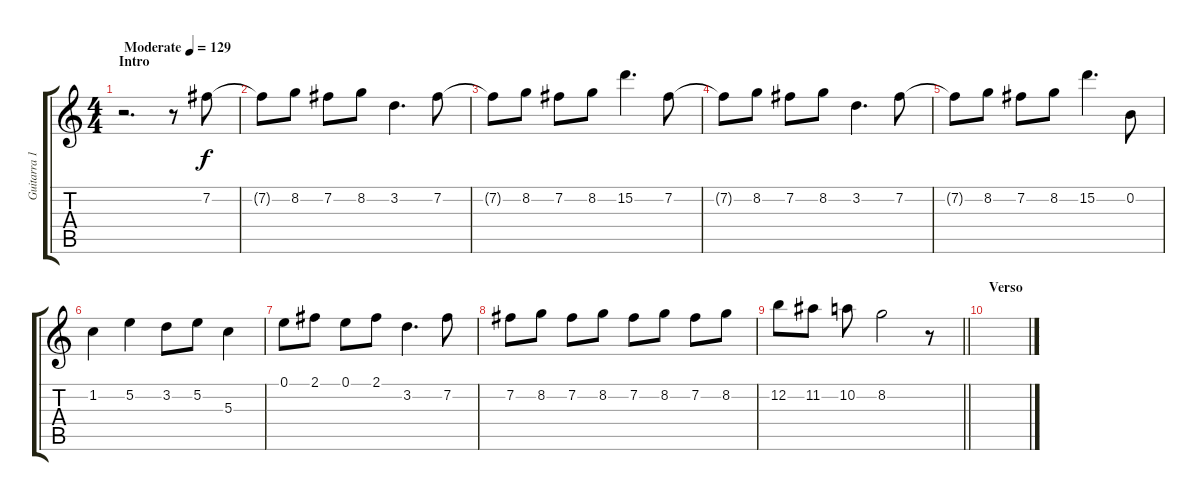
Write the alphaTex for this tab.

\track ("Guitarra 1" "Guitarra 1") {instrument electricguitarjazz}
\staff {score tabs}
\tuning (E4 B3 G3 D3 A2 E2) {hide}
\ts (4 4)
\section ("" "Intro")
\tempo (129 "Moderate")
\clef g2
\ks c
r.2{d dy f instrument electricguitarjazz} r.8 7.2.8 |
7.2{t}.8 8.2.8 7.2.8 8.2.8 3.2.4{d} 7.2.8 |
7.2{t}.8 8.2.8 7.2.8 8.2.8 15.2.4{d} 7.2.8 |
7.2{t}.8 8.2.8 7.2.8 8.2.8 3.2.4{d} 7.2.8 |
7.2{t}.8 8.2.8 7.2.8 8.2.8 15.2.4{d} 0.2.8 |
1.2.4 5.2.4 3.2.8 5.2.8 5.3.4 |
0.1.8 2.1.8 0.1.8 2.1.8 3.2.4{d} 7.2.8 |
7.2.8 8.2.8 7.2.8 8.2.8 7.2.8 8.2.8 7.2.8 8.2.8 |
\barLineRight lightlight
12.2.8 11.2.8 10.2.8 8.2.2 r.8 |
\section ("" "Verso")
